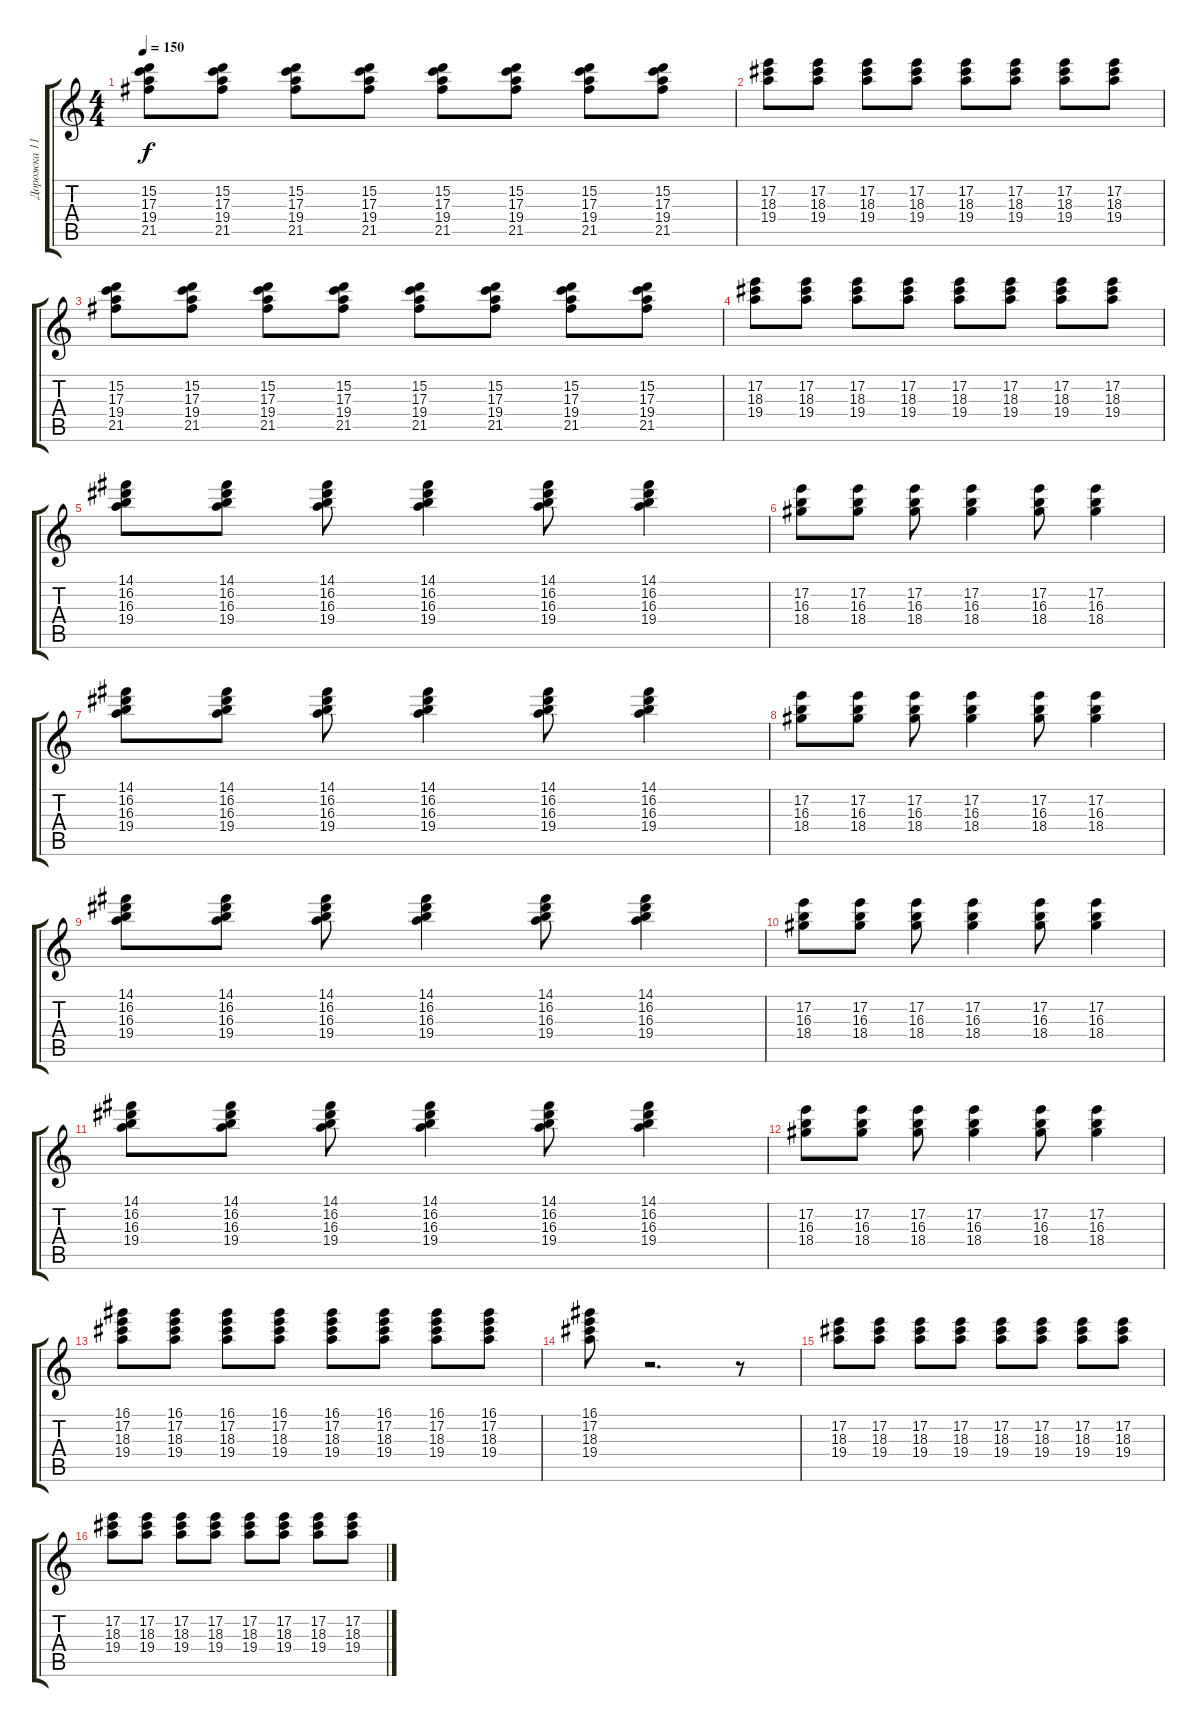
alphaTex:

\track ("Дорожка 11" "Дорожка 11") {instrument synthbass1}
\staff {score tabs}
\tuning (E4 B3 G3 D3 A2 E2) {hide}
\ts (4 4)
\tempo 150
\clef g2
\ks c
(15.2 17.3 19.4 21.5).8{dy f} (15.2 17.3 19.4 21.5).8 (15.2 17.3 19.4 21.5).8 (15.2 17.3 19.4 21.5).8 (15.2 17.3 19.4 21.5).8 (15.2 17.3 19.4 21.5).8 (15.2 17.3 19.4 21.5).8 (15.2 17.3 19.4 21.5).8 |
(17.2 18.3 19.4).8 (17.2 18.3 19.4).8 (17.2 18.3 19.4).8 (17.2 18.3 19.4).8 (17.2 18.3 19.4).8 (17.2 18.3 19.4).8 (17.2 18.3 19.4).8 (17.2 18.3 19.4).8 |
(15.2 17.3 19.4 21.5).8 (15.2 17.3 19.4 21.5).8 (15.2 17.3 19.4 21.5).8 (15.2 17.3 19.4 21.5).8 (15.2 17.3 19.4 21.5).8 (15.2 17.3 19.4 21.5).8 (15.2 17.3 19.4 21.5).8 (15.2 17.3 19.4 21.5).8 |
(17.2 18.3 19.4).8 (17.2 18.3 19.4).8 (17.2 18.3 19.4).8 (17.2 18.3 19.4).8 (17.2 18.3 19.4).8 (17.2 18.3 19.4).8 (17.2 18.3 19.4).8 (17.2 18.3 19.4).8 |
(14.1 16.2 16.3 19.4).8 (14.1 16.2 16.3 19.4).8 (14.1 16.2 16.3 19.4).8 (14.1 16.2 16.3 19.4).4 (14.1 16.2 16.3 19.4).8 (14.1 16.2 16.3 19.4).4 |
(17.2 16.3 18.4).8 (17.2 16.3 18.4).8 (17.2 16.3 18.4).8 (17.2 16.3 18.4).4 (17.2 16.3 18.4).8 (17.2 16.3 18.4).4 |
(14.1 16.2 16.3 19.4).8 (14.1 16.2 16.3 19.4).8 (14.1 16.2 16.3 19.4).8 (14.1 16.2 16.3 19.4).4 (14.1 16.2 16.3 19.4).8 (14.1 16.2 16.3 19.4).4 |
(17.2 16.3 18.4).8 (17.2 16.3 18.4).8 (17.2 16.3 18.4).8 (17.2 16.3 18.4).4 (17.2 16.3 18.4).8 (17.2 16.3 18.4).4 |
(14.1 16.2 16.3 19.4).8 (14.1 16.2 16.3 19.4).8 (14.1 16.2 16.3 19.4).8 (14.1 16.2 16.3 19.4).4 (14.1 16.2 16.3 19.4).8 (14.1 16.2 16.3 19.4).4 |
(17.2 16.3 18.4).8 (17.2 16.3 18.4).8 (17.2 16.3 18.4).8 (17.2 16.3 18.4).4 (17.2 16.3 18.4).8 (17.2 16.3 18.4).4 |
(14.1 16.2 16.3 19.4).8 (14.1 16.2 16.3 19.4).8 (14.1 16.2 16.3 19.4).8 (14.1 16.2 16.3 19.4).4 (14.1 16.2 16.3 19.4).8 (14.1 16.2 16.3 19.4).4 |
(17.2 16.3 18.4).8 (17.2 16.3 18.4).8 (17.2 16.3 18.4).8 (17.2 16.3 18.4).4 (17.2 16.3 18.4).8 (17.2 16.3 18.4).4 |
(16.1 17.2 18.3 19.4).8 (16.1 17.2 18.3 19.4).8 (16.1 17.2 18.3 19.4).8 (16.1 17.2 18.3 19.4).8 (16.1 17.2 18.3 19.4).8 (16.1 17.2 18.3 19.4).8 (16.1 17.2 18.3 19.4).8 (16.1 17.2 18.3 19.4).8 |
(16.1 17.2 18.3 19.4).8 r.2{d} r.8 |
(17.2 18.3 19.4).8 (17.2 18.3 19.4).8 (17.2 18.3 19.4).8 (17.2 18.3 19.4).8 (17.2 18.3 19.4).8 (17.2 18.3 19.4).8 (17.2 18.3 19.4).8 (17.2 18.3 19.4).8 |
(17.2 18.3 19.4).8 (17.2 18.3 19.4).8 (17.2 18.3 19.4).8 (17.2 18.3 19.4).8 (17.2 18.3 19.4).8 (17.2 18.3 19.4).8 (17.2 18.3 19.4).8 (17.2 18.3 19.4).8
